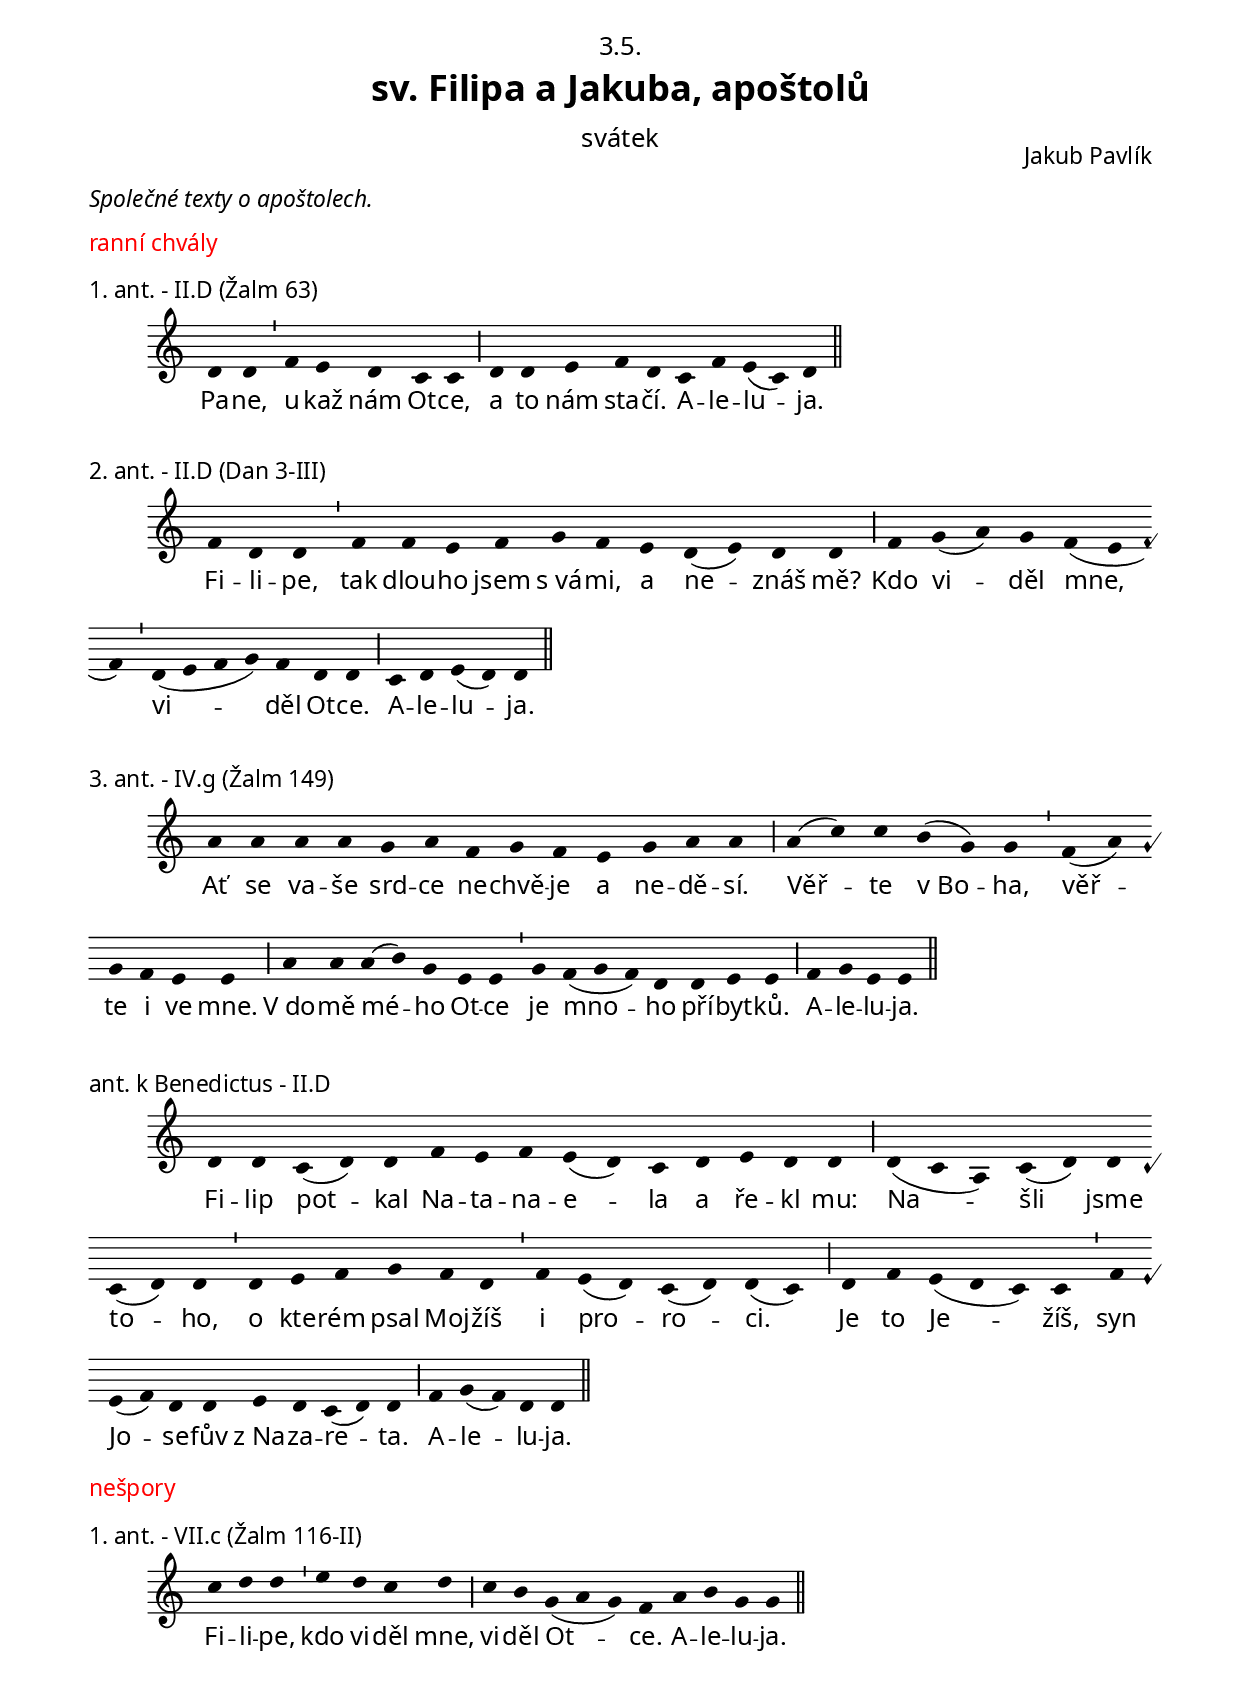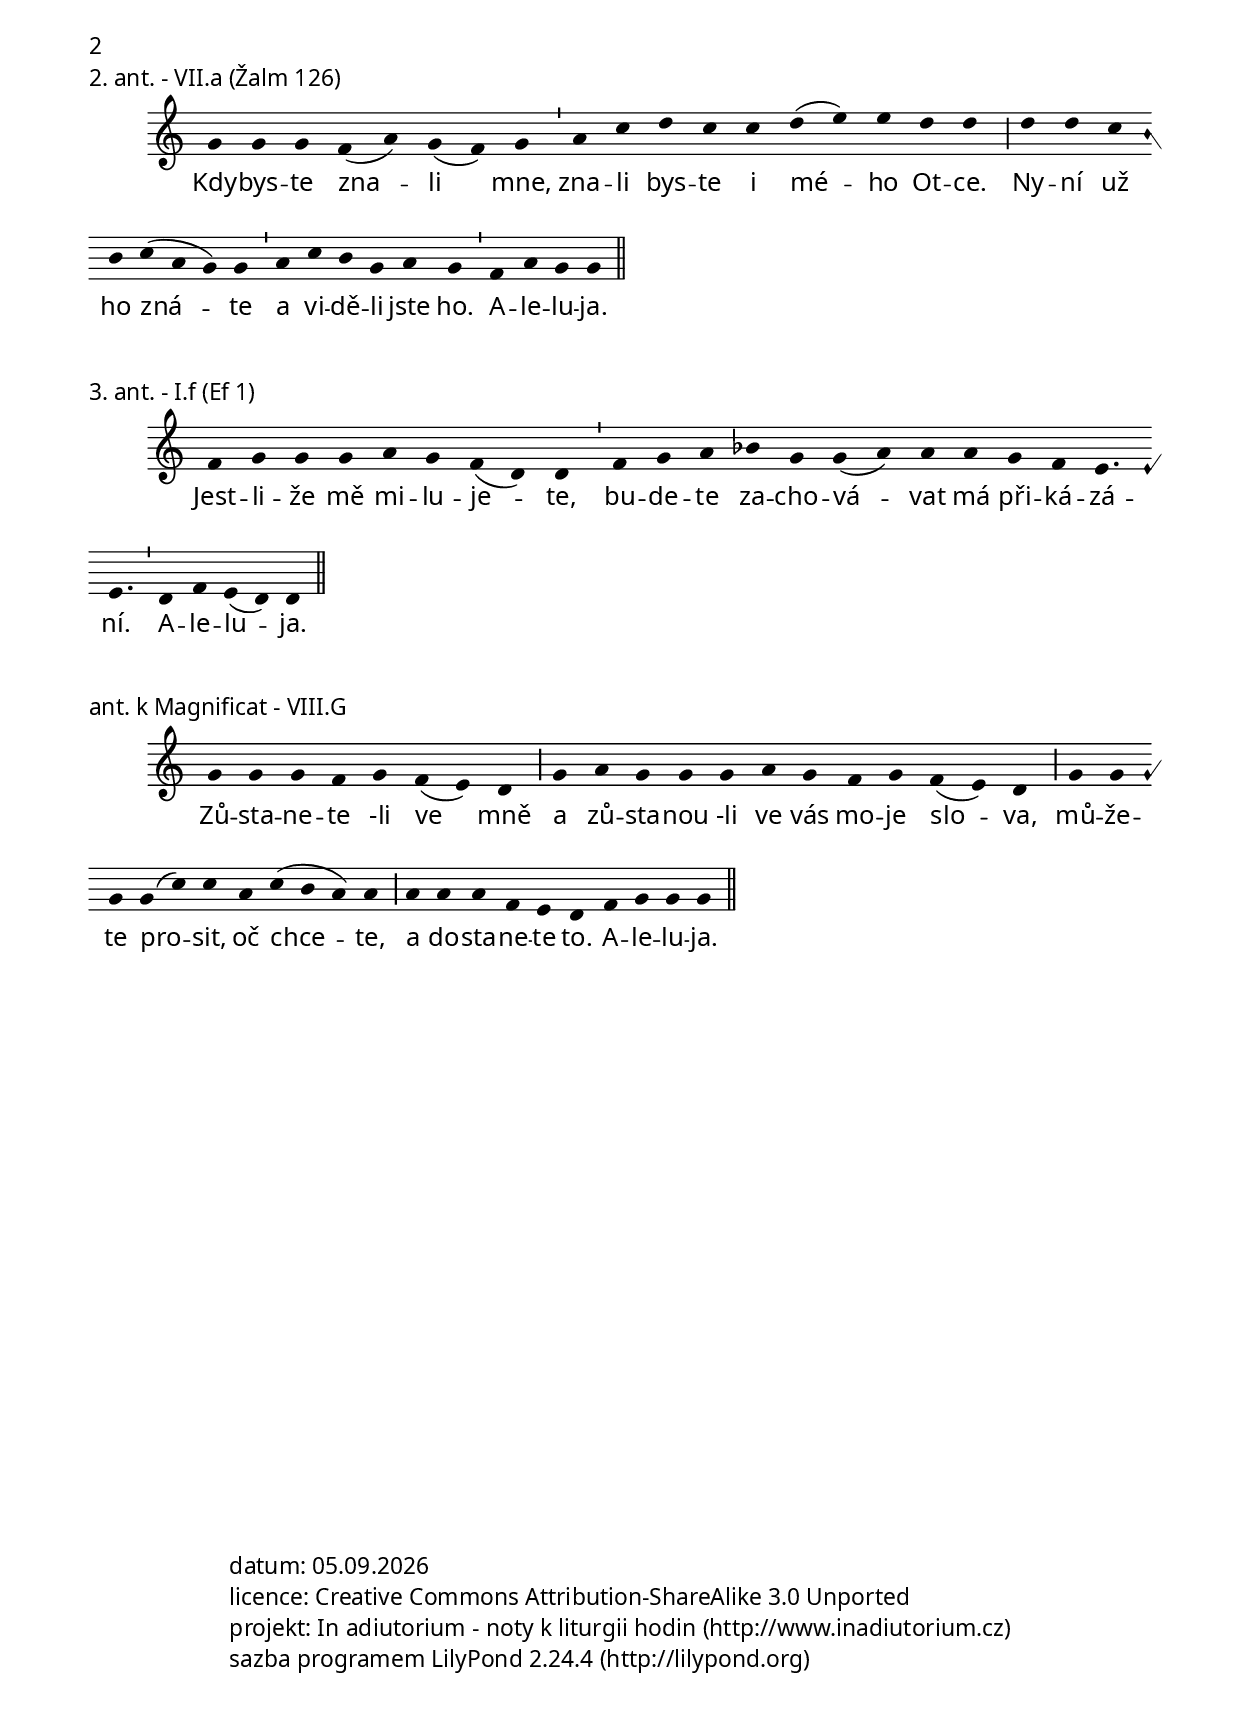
\version "2.17.5"

\include "../spolecne.ly"

\header {
  title = \markup\titleSvatek
            "sv. Filipa a Jakuba, apoštolů"
            "svátek"
            3.5.
  composer = "Jakub Pavlík"
}

\markup\communia #'(#:apostol)

\markup {\nadpisHodinka {"ranní chvály"}}

\score {
  \relative c' {
    \choralniRezim
    d4 d \barMin
    f e d c c \barMaior
    d d e f d
    c f e( c) d \barFinalis
  }
  \addlyrics {
    Pa -- ne,
    u -- kaž nám Ot -- ce,
    a to nám sta -- čí.
    A -- le -- lu -- ja.
  }
  \header {
    quid = "1. ant."
    modus = "II"
    differentia = "D"
    psalmus = "Žalm 63"
    id = "rch-a1"
    piece = \markup {\sestavTitulek}
  }
}

\score {
  \relative c' {
    \choralniRezim
    f4 d d \barMin f f e f g f e d( e) d d \barMaior
    f g( a) g f( e f) \barMin d( e f g) f d d \barMaior
    c d e( d) d \barFinalis
  }
  \addlyrics {
    Fi -- li -- pe, tak dlou -- ho jsem s_vá -- mi, a ne -- znáš mě?
    Kdo vi -- děl mne, vi -- děl Ot -- ce.
    A -- le -- lu -- ja.
  }
  \header {
    quid = "2. ant."
    modus = "II"
    differentia = "D"
    psalmus = "Dan 3-III"
    id = "rch-a2"
    piece = \markup {\sestavTitulek}
  }
}

\score {
  \relative c'' {
    \choralniRezim
    a4 a a a g a f g f e g a a \barMaior
    a( c) c b( g) g \barMin
    f( a) g f e e \barMaior
    a a a( b) g e e \barMin
    g f( g f) d d e e \barMaior
    f g e e \barFinalis
  }
  \addlyrics {
    Ať se va -- še srd -- ce ne -- chvě -- je a ne -- dě -- sí.
    Věř -- te v_Bo -- ha,
    věř -- te i ve mne.
    V_do -- mě mé -- ho Ot -- ce
    je mno -- ho pří -- byt -- ků.
    A -- le -- lu -- ja.
  }
  \header {
    quid = "3. ant."
    modus = "IV"
    differentia = "g"
    psalmus = "Žalm 149"
    id = "rch-a3"
    piece = \markup {\sestavTitulek}
  }
}

\score {
  \relative c' {
    \choralniRezim
    d4 d c( d) d f e f e( d) c d e d d \barMaior
    d( c a) c( d) d c( d) d \barMin
    d e f g f d \barMin
    f e( d) c( d) d( c) \barMaior
    d f e( d c) c \barMin
    f e( f) d d e d c( d) d \barMaior
    f g( f) d d \barFinalis
  }
  \addlyrics {
    Fi -- lip pot -- kal Na -- ta -- na -- e -- la
    a ře -- kl mu:
    Na -- šli jsme to -- ho,
    o kte -- rém psal Moj -- žíš
    i pro -- ro -- ci.
    Je to Je -- žíš,
    syn Jo -- se -- fův z_Na -- za -- re -- ta.
    A -- le -- lu -- ja.
  }
  \header {
    quid = "ant. k Benedictus"
    modus = "II"
    differentia = "D"
    psalmus = ""
    id = "rch-aben"
    piece = \markup {\sestavTitulekBezZalmu}
  }
}

\markup {\nadpisHodinka {"nešpory"}}

\score {
  \relative c'' {
    \choralniRezim
    c4 d d \barMin
    e d c d \barMaior
    c b g( a g) f
    a b g g \barFinalis
  }
  \addlyrics {
    Fi -- li -- pe,
    kdo vi -- děl mne,
    vi -- děl Ot -- ce.
    A -- le -- lu -- ja.
  }
  \header {
    quid = "1. ant."
    modus = "VII"
    differentia = "c"
    psalmus = "Žalm 116-II"
    id = "ne-a1"
    piece = \markup {\sestavTitulek}
  }
}

\score {
  \relative c'' {
    \choralniRezim
    g4 g g f( a) g( f) g \barMin
    a c d c c d( e) e d d \barMaior
    d d c b c( a g) g \barMin
    a c b g a g \barMin
    f a g g \barFinalis
  }
  \addlyrics {
    Kdy -- bys -- te zna -- li mne,
    zna -- li bys -- te i mé -- ho Ot -- ce.
    Ny -- ní už ho zná -- te
    a vi -- dě -- li jste ho.
    A -- le -- lu -- ja.
  }
  \header {
    quid = "2. ant."
    modus = "VII"
    differentia = "a"
    psalmus = "Žalm 126"
    id = "ne-a2"
    piece = \markup {\sestavTitulek}
  }
}

\score {
  \relative c' {
    \choralniRezim
    f4 g g g a g f( d) d \barMin
    f g a bes g g( a) a a g f e4. e \barMin
    d4 f e( d) d \barFinalis
  }
  \addlyrics {
    Jest -- li -- že mě mi -- lu -- je -- te,
    bu -- de -- te za -- cho -- vá -- vat má při -- ká -- zá -- ní.
    A -- le -- lu -- ja.
  }
  \header {
    quid = "3. ant."
    modus = "I"
    differentia = "f"
    psalmus = "Ef 1"
    id = "ne-a3"
    fial = "antifony/tyden4_5ctvrtek.ly#up-ant1?zacatek"
    piece = \markup {\sestavTitulek}
  }
}

\score {
  \relative c'' {
    \choralniRezim
    g4 g g f g f( e) d \barMaior
    g a g g g a g f g f( e) d \barMaior
    g g g g( c) c a c( b a) a \barMaior
    a a a f e d
    f g g g \barFinalis
  }
  \addlyrics {
    Zů -- sta -- ne -- te -li ve mně
    a zů -- sta -- nou -li ve vás mo -- je slo -- va,
    mů -- že -- te pro -- sit, oč chce -- te,
    a do -- sta -- ne -- te to.
    A -- le -- lu -- ja.
  }
  \header {
    quid = "ant. k Magnificat"
    modus = "VIII"
    differentia = "G"
    psalmus = ""
    id = "ne-amag"
    piece = \markup {\sestavTitulekBezZalmu}
  }
}